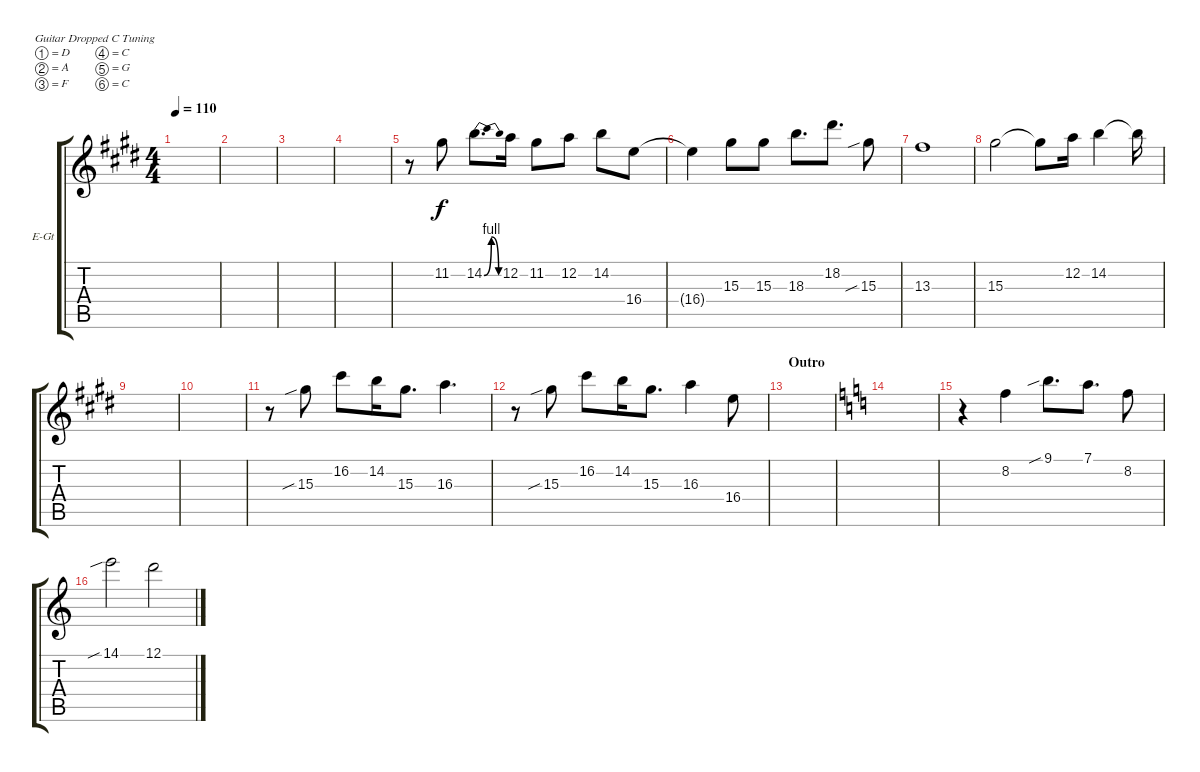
\bracketExtendMode groupsimilarinstruments
\firstSystemTrackNameOrientation horizontal
\otherSystemsTrackNameOrientation horizontal
\track ("Lead Guitar 1" "E-Gt") {instrument overdrivenguitar}
\staff {score tabs}
\tuning (D4 A3 F3 C3 G2 C2)
\ts (4 4)
\tempo 110
\clef g2
\scale
0.333333
\ks c#minor
|
\scale
0.333333 |
\scale
0.333333 |
\scale
0.333333 |
\scale
0.333333 r.8 11.2.8 14.2{be (bendrelease 0 0 10.2 4 20.4 4 30 0)}.8{d} 12.2.16 11.2.8 12.2.8 14.2.8 16.4.8 |
\scale
0.333333 16.4{t}.4 15.3.8 15.3.8 18.3.8{d} 18.2.8{d} 15.3{sib}.8 |
\scale
0.333333 13.3.1 |
\scale
0.333333 15.3.2 15.3{t}.8 12.2.16 14.2.4 14.2{t}.16 |
\scale
0.333333 |
\scale
0.333333 |
\scale
0.333333 r.8 15.3{sib}.8 16.2.8 14.2.16 15.3.8{d} 16.3.4{d} |
\scale
0.333333 r.8 15.3{sib}.8 16.2.8 14.2.16 15.3.8{d} 16.3.4 16.4.8 |
\section ("" "Outro")
\scale
0.333333 |
\scale
0.333333
\ks aminor
|
\scale
0.333333 r.4 8.2.4 9.1{sib}.8{d} 7.1.8{d} 8.2.8 |
\scale
0.333333 14.1{sib}.2 12.1.2
